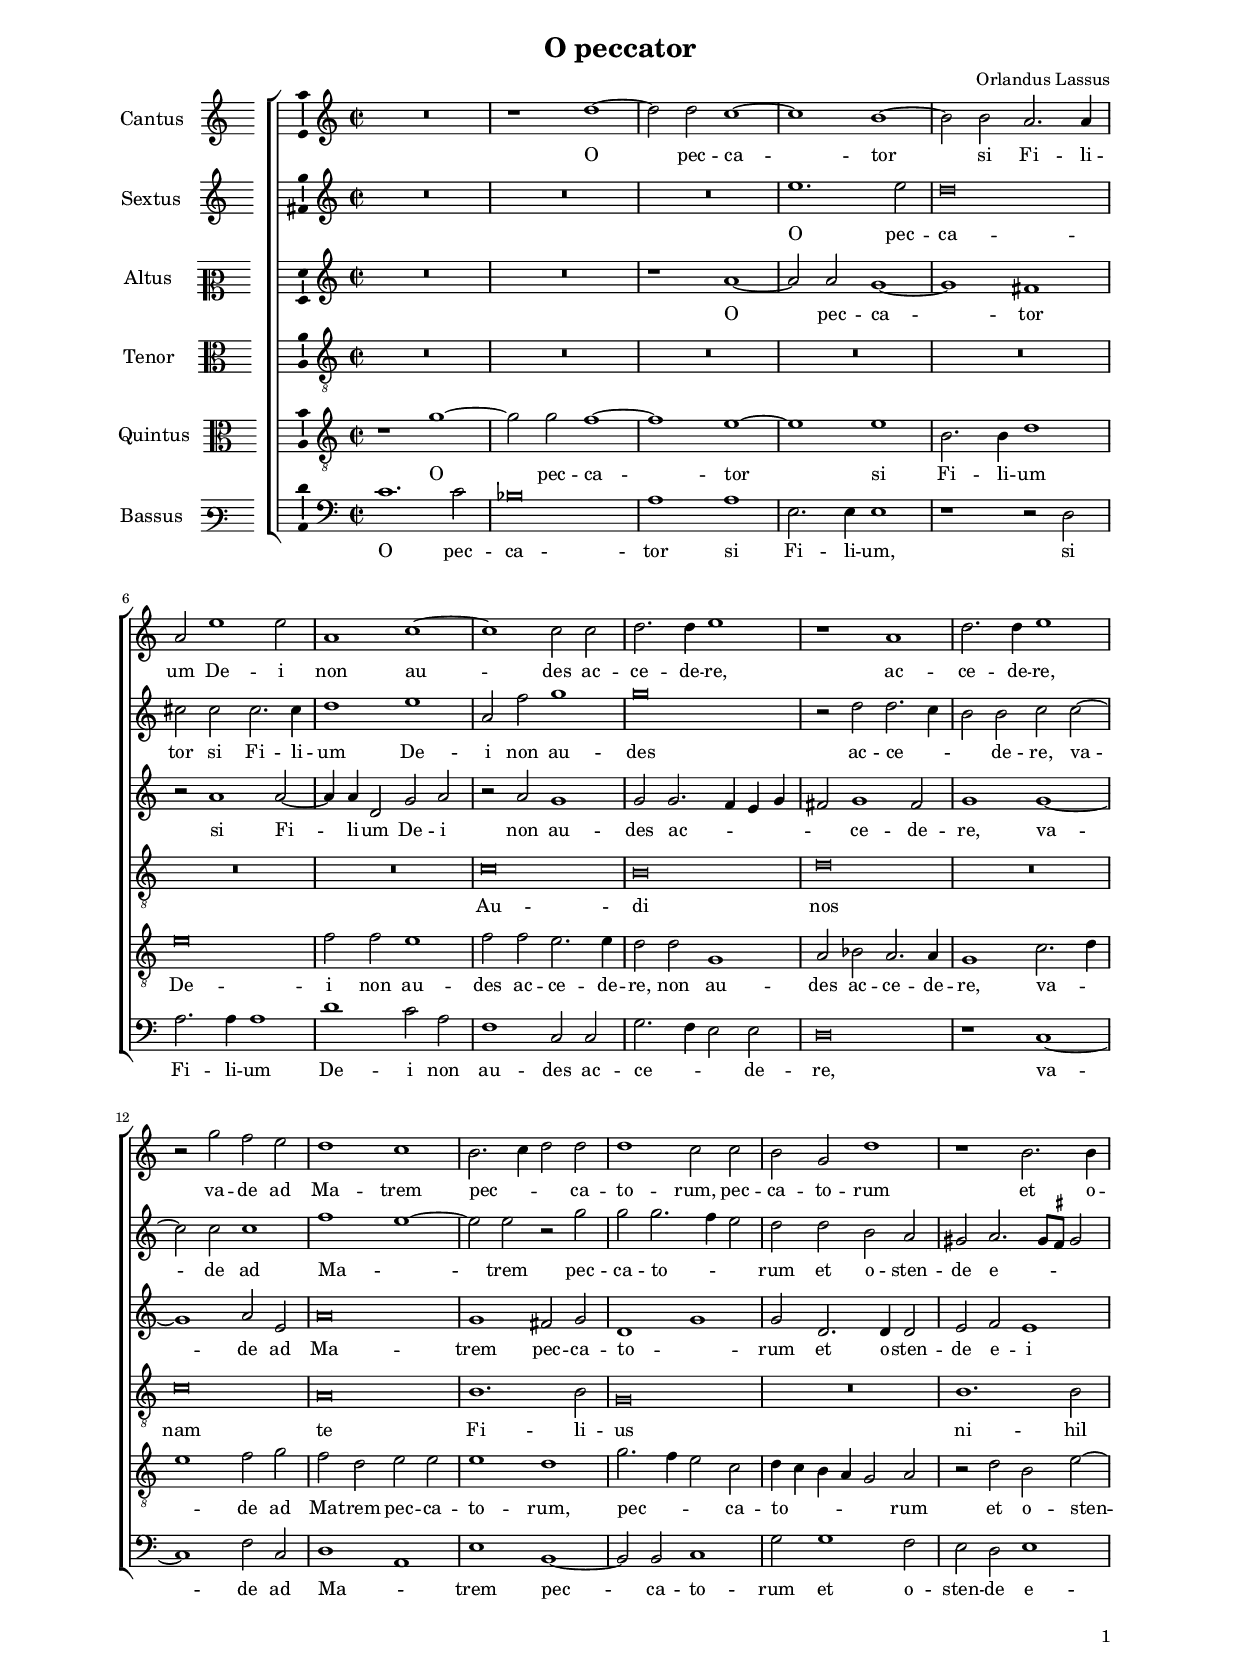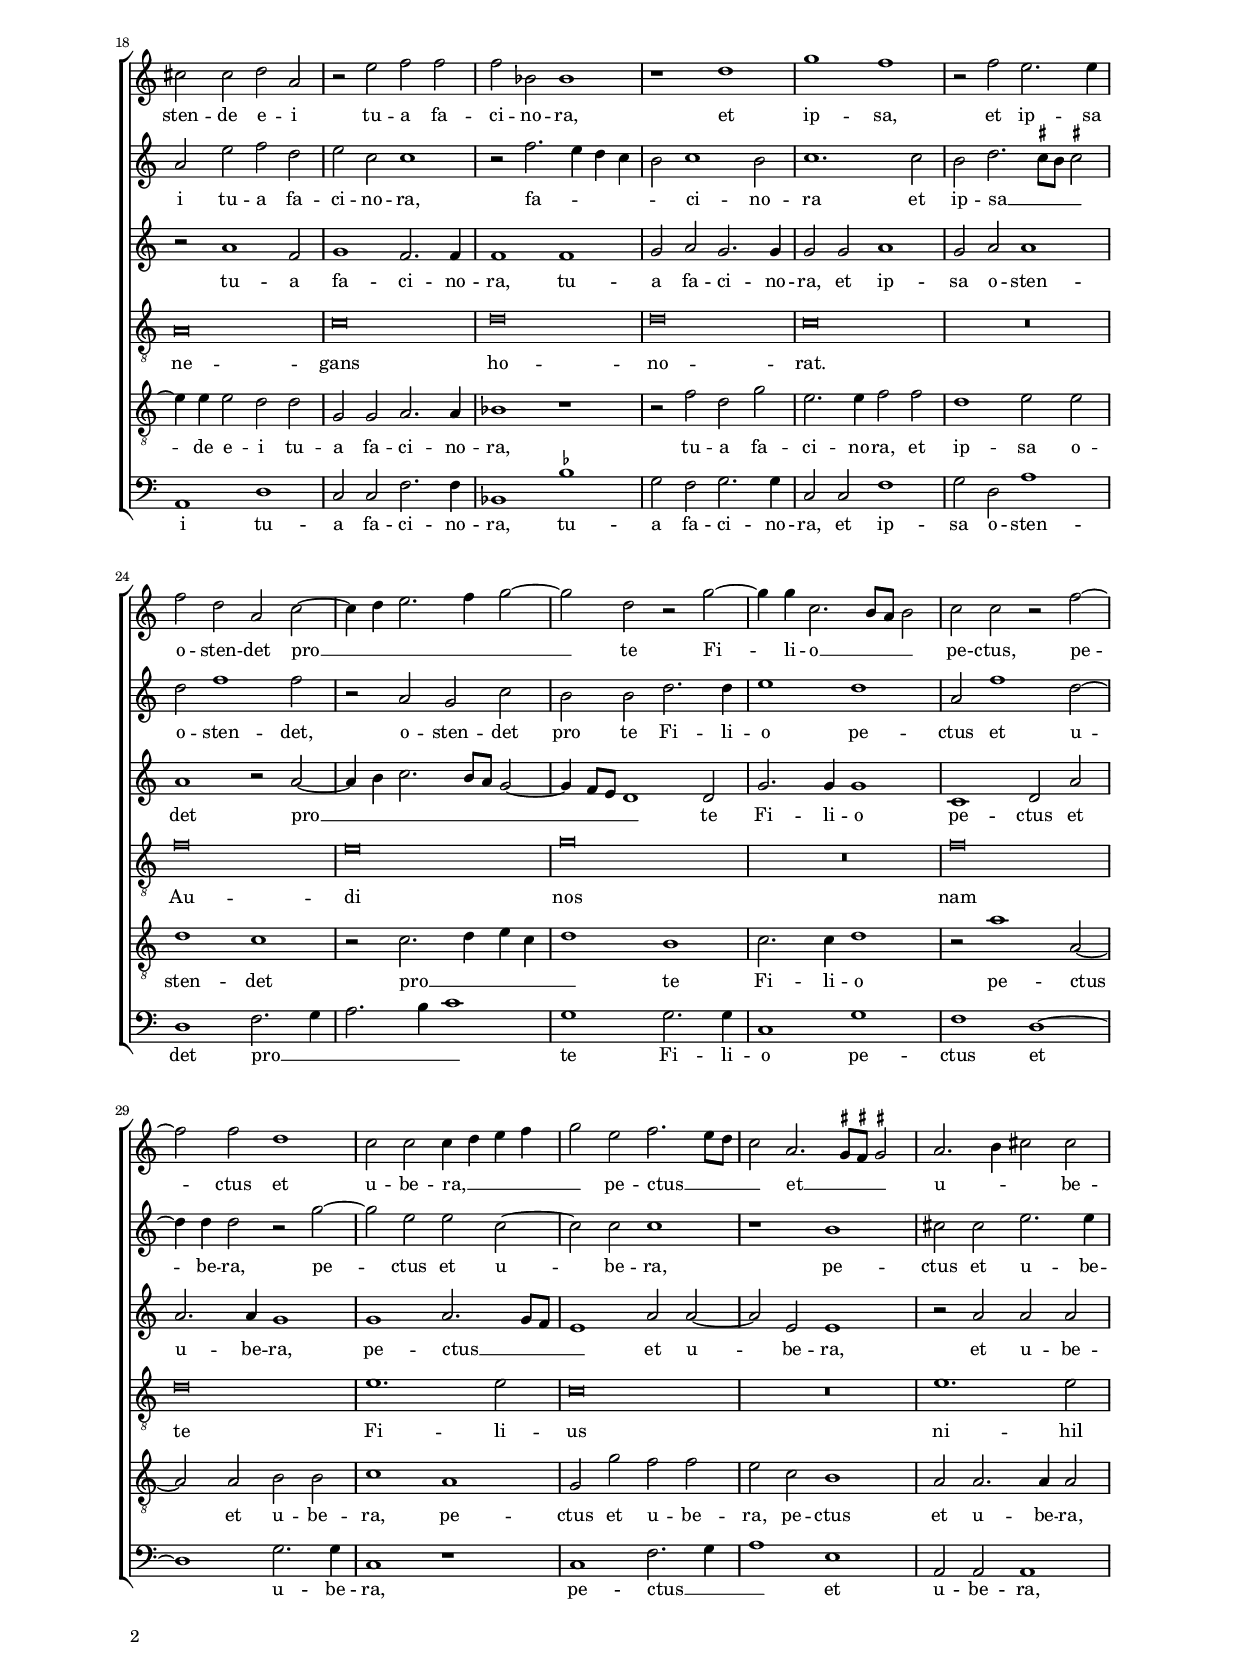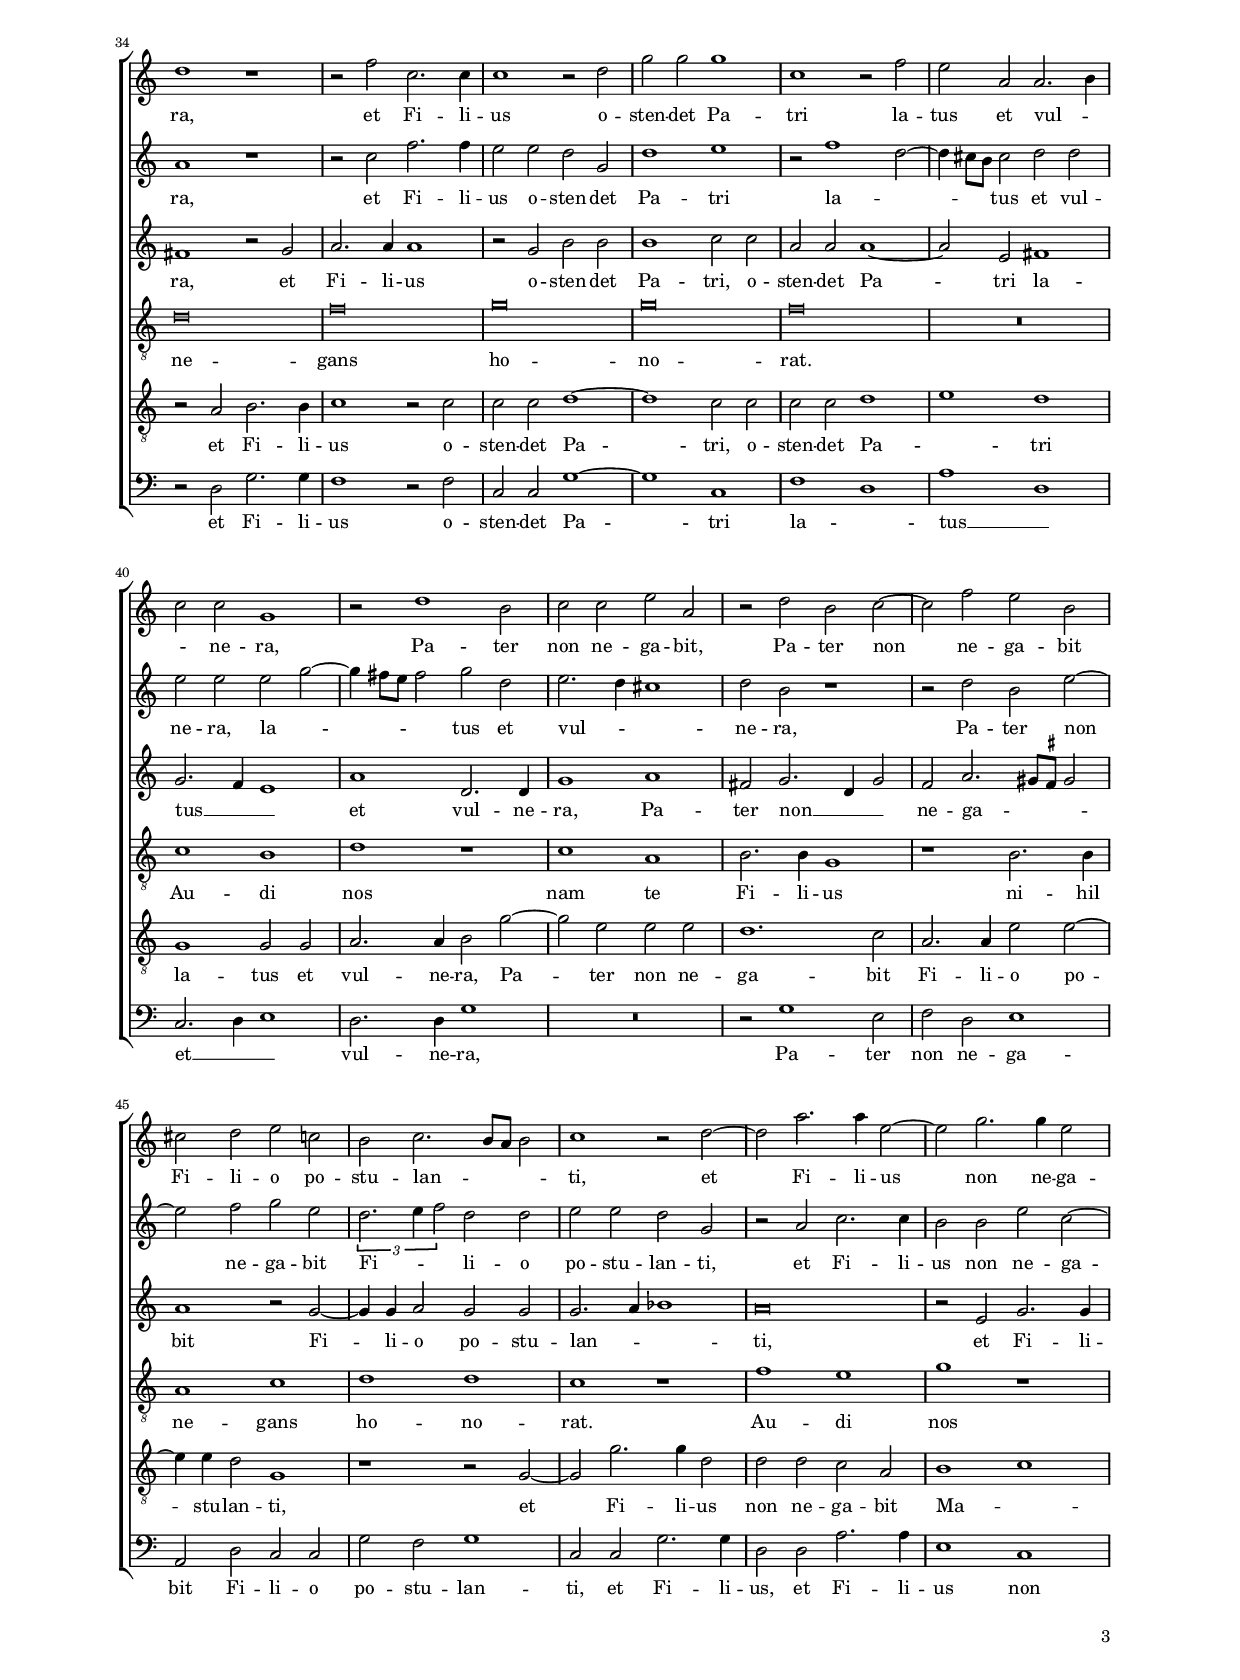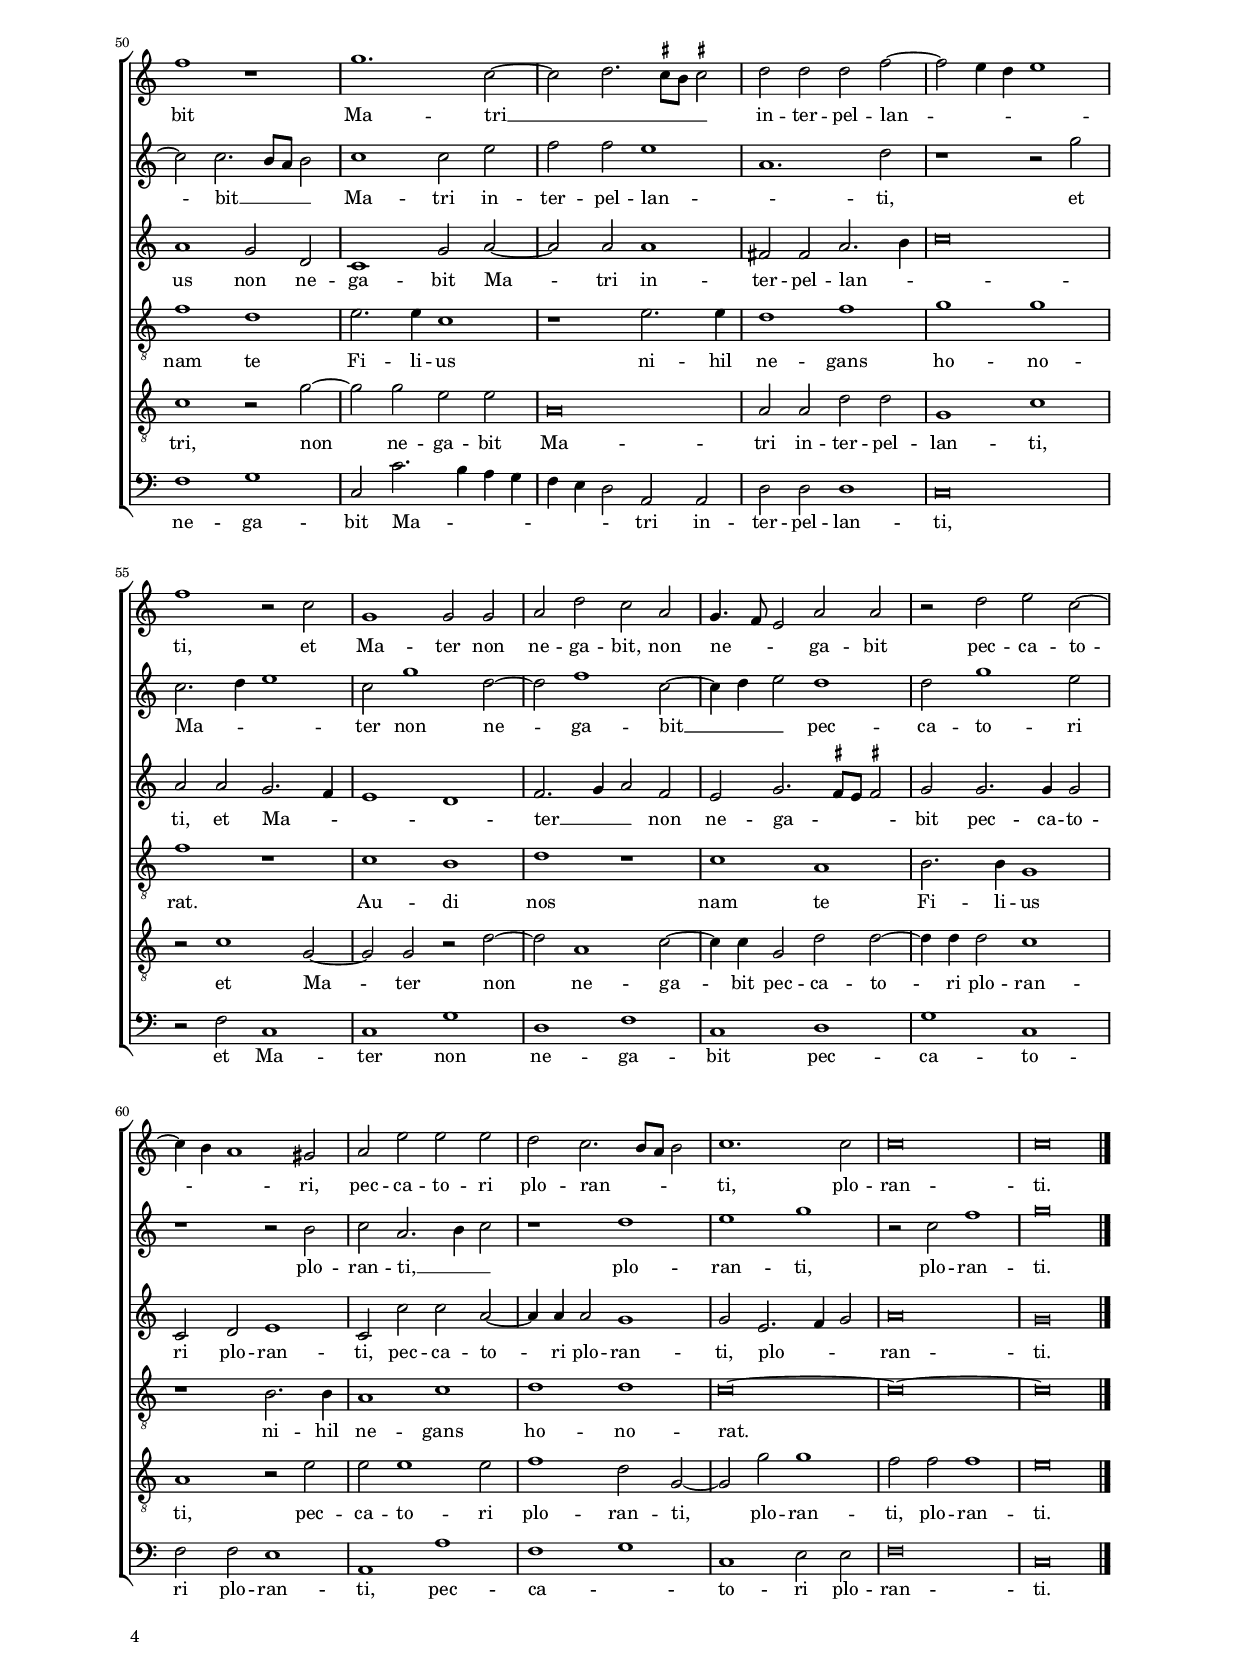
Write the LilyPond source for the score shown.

\header
{
  title="O peccator"
  composer="Orlandus Lassus"
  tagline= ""
}

\version "2.24.1"
\language deutsch
#(set-global-staff-size 15)
% #(set-default-paper-size "letter")
#(ly:set-option 'point-and-click #f)


\paper
	{
	top-margin = 1.5 \cm
	bottom-margin = 0.9 \cm
	left-margin = 2.2 \cm
	right-margin = 2.2 \cm
	ragged-bottom = ##f
	ragged-last-bottom = ##f
	print-page-number = ##f
	system-system-spacing = #'((basic-distance . 16) (minimum-distance . 14) (padding . 5) (strechability . 250))
	oddFooterMarkup=\markup   \fill-line { "" \fromproperty #'page:page-number-string }
	evenFooterMarkup=\markup  \fill-line { \fromproperty #'page:page-number-string "" }
	last-bottom-spacing = #'((basic-distance . 11) (minimum-distance . 7) (padding . 4))
	systems-per-page = 3
%	page-count = 4
%	min-systems-per-page = 3
	}


global = {
	\key c \major
	\time 2/2 \set Score.measureLength = #(ly:make-moment 2/1)
	\skip 1*2*65 \bar "|."
	}

ficta = { \once \set suggestAccidentals = ##t }
	
forget = #(define-music-function (music) (ly:music?) #{
	\accidentalStyle forget
	$music
	\accidentalStyle default
	#})



incipitcantus = \markup { \score {
	{
	\set Staff.instrumentName = \markup { \fontsize #1 "Cantus" }
	\key c \major
	\clef violin
	s4 \bar ""
	}
	\layout  {
	raggedright = ##t
	indent = 1.6 \cm
	line-width = 2.5 \cm
	\context { \Staff \remove Time_signature_engraver }
	\override Staff.Clef.Y-extent = #'(0 . 0)
	}} \hspace #1 }


incipitsextus = \markup { \score {
	{
	\set Staff.instrumentName = \markup { \fontsize #1 "Sextus" }
	\key c \major
	\clef violin
	s4 \bar ""
	}
	\layout  {
	raggedright = ##t
	indent = 1.6 \cm
	line-width = 2.5 \cm
	\context { \Staff \remove Time_signature_engraver }
	\override Staff.Clef.Y-extent = #'(0 . 0)
	}} \hspace #1 }
	  
	  
incipitaltus = \markup { \score {
	{
	\set Staff.instrumentName = \markup { \fontsize #1 "Altus" }
	\key c \major
	\clef mezzosoprano
	s4 \bar ""
	}
	\layout  {
	raggedright = ##t
	indent = 1.6 \cm
	line-width = 2.5 \cm
	\context { \Staff \remove Time_signature_engraver }
	\override Staff.Clef.Y-extent = #'(0 . 0)
	}} \hspace #1 }


incipittenor = \markup { \score {
	{
	\set Staff.instrumentName = \markup { \fontsize #1 "Tenor" }
	\key c \major
	\clef alto
	s4 \bar ""
	}
	\layout  {
	raggedright = ##t
	indent = 1.6 \cm
	line-width = 2.5 \cm
	\context { \Staff \remove Time_signature_engraver }
	\override Staff.Clef.Y-extent = #'(0 . 0)
	}} \hspace #1 }
	  
	  
incipitquintus = \markup { \score {
	{
	\set Staff.instrumentName = \markup { \fontsize #1 "Quintus" }
	\key c \major
	\clef alto
	s4 \bar ""
	}
	\layout  {
	raggedright = ##t
	indent = 1.6 \cm
	line-width = 2.5 \cm
	\context { \Staff \remove Time_signature_engraver }
	\override Staff.Clef.Y-extent = #'(0 . 0)
	}} \hspace #1 }
	  
	  
incipitbassus = \markup { \score {
	{
	\set Staff.instrumentName = \markup { \fontsize #1 "Bassus" }
	\key c \major
	\clef varbaritone
	s4 \bar ""
	}
	\layout  {
	raggedright = ##t
	indent = 1.6 \cm
	line-width = 2.5 \cm
	\context { \Staff \remove Time_signature_engraver }
	\override Staff.Clef.Y-extent = #'(0 . 0)
	}} \hspace #1 }


cantus =  \relative c''
	{
	R\breve
	r1 d~
	d2 d c1~
	c1 h~
%5
	h2 h a2. a4 |
	a2 e'1 e2
	a,1 c~
	c1 c2 c
	d2. d4 e1
%10
	r1 a, |
	d2. d4 e1
	r2 g f e
	d1 c
	h2. c4 d2 d
%15
	d1 c2 c |
	h2 g d'1
	r1 h2. h4
	cis2 cis d a
	r2 e' f f
%20
	f2 b, b1 |
	r1 d
	g1 f
	r2 f e2. e4
	f2 d a c~
%25
	c4 d e2. f4 g2~ |
	g2 d r g~
	g4 g c,2. h8 a h2
	c2 c r f~
	f2 f d1
%30
	c2 c c4 d e f |
	g2 e f2. e8 d
	c2 a2. \ficta gis8 \ficta fis \ficta gis!2
	a2. h4 cis2 cis
	d1 r
%35
	r2 f c2. c4 |
	c1 r2 d
	g2 g g1
	c,1 r2 f
	e2 a, a2. h4
%40
	c2 c g1 |
	r2 d'1 h2
	c2 c e a,
	r2 d h c~
	c2 f e h
%45
	cis2 d e c |
	h2 c2. h8 a h2
	c1 r2 d~
	d2 a'2. a4 e2~
	e2 g2. g4 e2
%50
	f1 r |
	g1. c,2~
	c2 d2. \ficta cis8 h \ficta cis!2
	d2 d d f~
	f2 e4 d e1
%55
	f1 r2 c |
	g1 g2 g
	a2 d c a
	g4. f8 e2 a a
	r2 d e c~
%60
	c4 h a1 gis2 |
	a2 e' e e
	d2 c2. h8 a h2
	c1. c2
	c\breve
%65
	c\breve |
	}


sextus = \relative c''
	{
	R\breve
	R\breve
	R\breve
	e1. e2
%5
	d\breve |
	cis2 cis cis2. cis4
	d1 e
	a,2 f' g1
	g\breve
%10
	r2 d d2. c4 |
	h2 h c c~
	c2 c c1
	f1 e~
	e2 e r g
%15
	g2 g2. f4 e2 |
	d2 d h a
	gis2 a2. gis8 \ficta fis gis2
	a2 e' f d
	e2 c c1
%20
	r2 f2. e4 d c |
	h2 c1 h2
	c1. c2
	h2 d2. \ficta cis8 h \ficta cis!2
	d2 f1 f2
%25
	r2 a, g c |
	h2 h d2. d4
	e1 d
	a2 f'1 d2~
	d4 d d2 r g~
%30
	g2 e e c~ |
	c2 c c1
	r1 h
	cis2 cis e2. e4
	a,1 r
%35
	r2 c f2. f4 |
	e2 e d g,
	d'1 e
	r2 f1 d2~
	d4 cis8 h cis2 d d
%40
	e2 e e g~ |
	g4 fis8 e fis2 g d
	e2. d4 cis1
	d2 h r1
	r2 d h e~
%45
	e2 f g e |
	\tuplet 3/2 { d2. e4 f2 } d2 d
	e2 e d g,
	r2 a c2. c4
	h2 h e c~
%50
	c2 c2. h8 a h2 |
	c1 c2 e
	f2 f e1
	a,1. d2
	r1 r2 g
%55
	c,2. d4 e1 |
	c2 g'1 d2~
	d2 f1 c2~
	c4 d e2 d1
	d2 g1 e2
%60
	r1 r2 h |
	c2 a2. h4 c2
	r1 d
	e1 g
	r2 c, f1
%65
	g\breve |
	}


altus =  \relative c'
	{
	R\breve
	R\breve
	r1 a'~
	a2 a g1~
%5
	g1 fis |
	r2 a1 a2~
	a4 a d,2 g a
	r2 a g1
	g2 g2. f4 e g
%10
	fis2 g1 fis2 |
	g1 g~
	g1 a2 e
	a\breve
	g1 fis2 g
%15
	d1 g |
	g2 d2. d4 d2
	e2 f e1
	r2 a1 f2
	g1 f2. f4
%20
	f1 f |
	g2 a g2. g4
	g2 g a1
	g2 a a1
	a1 r2 a~
%25
	a4 h c2. h8 a g2~ |
	g4 f8 e d1 d2
	g2. g4 g1
	c,1 d2 a'
	a2. a4 g1
%30
	g1 a2. g8 f |
	e1 a2 a~
	a2 e e1
	r2 a a a
	fis1 r2 g
%35
	a2. a4 a1 |
	r2 g h h
	h1 c2 c
	a2 a a1~
	a2 e fis1
%40
	g2. f4 e1 |
	a1 d,2. d4
	g1 a
	fis2 g2. d4 g2
	f2 a2. gis8 \ficta fis gis2
%45
	a1 r2 g~ |
	g4 g a2 g g
	g2. a4 b1
	a\breve
	r2 e g2. g4
%50
	a1 g2 d |
	c1 g'2 a~
	a2 a a1
	fis2 fis a2. h4
	c\breve
%55
	a2 a g2. f4 |
	e1 d
	f2. g4 a2 f
	e2 g2. \ficta fis8 e \ficta fis!2
	g2 g2. g4 g2
%60
	c,2 d e1 |
	c2 c' c a~
	a4 a a2 g1
	g2 e2. f4 g2
	a\breve
%65
	g\breve |
	}


tenor =  \relative c'
	{
	R\breve
	R\breve
	R\breve
	R\breve
%5
	R\breve |
	R\breve
	R\breve
	c\breve
	h\breve
%10
	d\breve |
	R\breve
	c\breve
	a\breve
	h1. h2
%15
	g\breve |
	R\breve
	h1. h2
	a\breve
	c\breve
%20
	d\breve |
	d\breve
	c\breve
	R\breve
	f\breve
%25
	e\breve |
	g\breve
	R\breve
	f\breve
	d\breve
%30
	e1. e2 |
	c\breve
	R\breve
	e1. e2
	d\breve
%35
	f\breve |
	g\breve
	g\breve
	f\breve
	R\breve
%40
	c1 h |
	d1 r
	c1 a
	h2. h4 g1
	r1 h2. h4
%45
	a1 c |
	d1 d
	c1 r
	f1 e
	g1 r
%50
	f1 d |
	e2. e4 c1
	r1 e2. e4
	d1 f
	g1 g
%55
	f1 r |
	c1 h
	d1 r
	c1 a
	h2. h4 g1
%60
	r1 h2. h4 |
	a1 c
	d1 d
	c\breve~
	c\breve~
%65
	c\breve |
	}


quintus  =  \relative c'
	{
	r1 g'~
	g2 g f1~
	f1 e~
	e1 e
%5
	h2. h4 d1 |
	e\breve
	f2 f e1
	f2 f e2. e4
	d2 d g,1
%10
	a2 b a2. a4 |
	g1 c2. d4
	e1 f2 g
	f2 d e e
	e1 d
%15
	g2. f4 e2 c |
	d4 c h a g2 a
	r2 d h e~
	e4 e e2 d d
	g,2 g a2. a4
%20
	b1 r |
	r2 f' d g
	e2. e4 f2 f
	d1 e2 e
	d1 c
%25
	r2 c2. d4 e c |
	d1 h
	c2. c4 d1
	r2 a'1 a,2~
	a2  a h h
%30
	c1 a |
	g2 g' f f
	e2 c h1
	a2 a2. a4 a2
	r2 a h2. h4
%35
	c1 r2 c |
	c2 c d1~
	d1 c2 c
	c2 c d1
	e1 d
%40
	g,1 g2 g |
	a2. a4 h2 g'~
	g2 e e e
	d1. c2
	a2. a4 e'2 e~
%45
	e4 e d2 g,1 |
	r1 r2 g~
	g2 g'2. g4 d2
	d2 d c a
	h1 c
%50
	c1 r2 g'~ |
	g2 g e e
	a,\breve
	a2 a d d
	g,1 c
%55
	r2 c1 g2~ |
	g2 g r d'~
	d2 a1 c2~
	c4 c g2 d' d~
	d4 d d2 c1
%60
	a1 r2 e' |
	e2 e1 e2
	f1 d2 g,~
	g2 g' g1
	f2 f f1
%65
	e\breve |
	}


bassus  =  \relative c
	{
	c'1. c2
	b\breve
	a1 a
	e2. e4 e1
%5
	r1 r2 d |
	a'2. a4 a1
	d1 c2 a
	f1 c2 c
	g'2. f4 e2 e
%10
	d\breve |
	r1 c~
	c1 f2 c
	d1 a
	e'1 h~
%15
	h2 h c1 |
	g'2 g1 f2
	e2 d e1
	a,1 d
	c2 c f2. f4
%20
	b,1 \ficta b' |
	g2 f g2. g4
	c,2 c f1
	g2 d a'1
	d,1 f2. g4
%25
	a2. h4 c1 |
	g1 g2. g4
	c,1 g'
	f1 d~
	d1 g2. g4
%30
	c,1 r |
	c1 f2. g4
	a1 e
	a,2 a a1
	r2 d g2. g4
%35
	f1 r2 f |
	c2 c g'1~
	g1 c,
	f1 d
	a'1 d,
%40
	c2. d4 e1 |
	d2. d4 g1
	R\breve
	r2 g1 e2
	f2 d e1
%45
	a,2 d c c |
	g'2 f g1
	c,2 c g'2. g4
	d2 d a'2. a4
	e1 c
%50
	f1 g |
	c,2 c'2. h4 a g
	f4 e d2 a a
	d2 d d1
	c\breve
%55
	r2 f c1 |
	c1 g'
	d1 f
	c1 d
	g1 c,
%60
	f2 f e1 |
	a,1 a'
	f1 g
	c,1 e2 e
	f\breve
%65
	c\breve |
	}


lyricscantus = \lyricmode {
	O pec -- ca -- tor si Fi -- li -- um De -- i non au -- des ac -- ce -- de -- re,
	ac -- ce -- de -- re,
	va -- de ad Ma -- trem pec -- _ _ ca -- to -- rum,
	pec -- ca -- to -- rum
	et o -- sten -- de e -- i tu -- a fa -- ci -- no -- ra,
	et ip -- sa,
	et ip -- sa o -- sten -- det pro __ _ _ _ _ te Fi -- li -- o __ _ _ _ pe -- ctus,
	pe -- ctus et u -- be -- ra, __ _ _ _ _ 
	pe -- ctus __ _ _ _ et __ _ _ _ u -- _ _ be -- ra,
	et Fi -- li -- us o -- sten -- det Pa -- tri la -- tus et vul -- _ _ ne -- ra,
	Pa -- ter non ne -- ga -- bit,
	Pa -- ter non ne -- ga -- bit
	Fi -- li -- o po -- stu -- lan -- _ _ _ ti,
	et Fi -- li -- us non ne -- ga -- bit
	Ma -- tri __ _ _ _ _ in -- ter -- pel -- lan -- _ _ _ ti,
	et Ma -- ter non ne -- ga -- bit,
	non ne -- _ _ ga -- bit
	pec -- ca -- to -- _ _ ri,
	pec -- ca -- to -- ri plo -- ran -- _ _ _ ti,
	plo -- ran -- ti.
	}


lyricssextus = \lyricmode {
	O pec -- ca -- tor si Fi -- li -- um De -- i non au -- des ac -- ce -- _ _ de -- re,
	va -- de ad Ma -- _ trem pec -- ca -- to -- _ _ rum
	et o -- sten -- de e -- _ _ _ i tu -- a fa -- ci -- no -- ra,
	fa -- _ _ _ _ ci -- no -- ra
	et ip -- sa __ _ _ _ o -- sten -- det,
	o -- sten -- det pro te Fi -- li -- o
	pe -- ctus et u -- be -- ra,
	pe -- ctus et u -- be -- ra,
	pe -- ctus et u -- be -- ra,
	et Fi -- li -- us o -- sten -- det Pa -- tri la -- _ _ _ tus et vul -- ne -- ra,
	la -- _ _ _ _ tus et vul -- _ _ ne -- ra,
	Pa -- ter non ne -- ga -- bit
	Fi -- _ _ li -- o po -- stu -- lan -- ti,
	et Fi -- li -- us non ne -- ga -- bit __ _ _ _ 
	Ma -- tri in -- ter -- pel -- lan -- _ ti,
	et Ma -- _ _ ter non ne -- ga -- bit __ _ _ 
	pec -- ca -- to -- ri plo -- ran -- ti, __ _ _
	plo -- ran -- ti,
	plo -- ran -- ti.
	}


lyricsaltus = \lyricmode {
	O pec -- ca -- tor si Fi -- li -- um De -- i non au -- des ac -- _ _ _ _ ce -- de -- re,
	va -- de ad Ma -- trem pec -- ca -- to -- _ rum
	et o -- sten -- de e -- i tu -- a fa -- ci -- no -- ra,
	tu -- a fa -- ci -- no -- ra,
	et ip -- sa o -- sten -- det pro __ _ _ _ _ _ _ _ _ te Fi -- li -- o
	pe -- ctus et u -- be -- ra,
	pe -- ctus __ _ _ _ et u -- be -- ra,
	et u -- be -- ra,
	et Fi -- li -- us o -- sten -- det Pa -- tri,
	o -- sten -- det Pa -- tri la -- tus __ _ _ et vul -- ne -- ra,
	Pa -- ter non __ _ _ ne -- ga -- _ _ _ bit
	Fi -- li -- o po -- stu -- lan -- _ _ ti,
	et Fi -- li -- us non ne -- ga -- bit
	Ma -- tri in -- ter -- pel -- lan -- _ _ ti,
	et Ma -- _ _ _ ter __ _ _ non ne -- ga -- _ _ _ bit
	pec -- ca -- to -- ri plo -- ran -- ti,
	pec -- ca -- to -- ri plo -- ran -- ti,
	plo -- _ _ ran -- ti.
	}
	

lyricstenor = \lyricmode {
	Au -- di nos nam te Fi -- li -- us ni -- hil ne -- gans ho -- no -- rat.
	Au -- di nos nam te Fi -- li -- us ni -- hil ne -- gans ho -- no -- rat.
	Au -- di nos nam te Fi -- li -- us ni -- hil ne -- gans ho -- no -- rat.
	Au -- di nos nam te Fi -- li -- us ni -- hil ne -- gans ho -- no -- rat.
	Au -- di nos nam te Fi -- li -- us ni -- hil ne -- gans ho -- no -- rat.
	}


lyricsquintus = \lyricmode {
	O pec -- ca -- tor si Fi -- li -- um De -- i non au -- des ac -- ce -- de -- re,
	non au -- des ac -- ce -- de -- re,
	va -- _ _ de ad Ma -- trem pec -- ca -- to -- rum,
	pec -- _ _ ca -- to -- _ _ _ _ rum
	et o -- sten -- de e -- i tu -- a fa -- ci -- no -- ra,
	tu -- a fa -- ci -- no -- ra,
	et ip -- sa o -- sten -- det pro __ _ _ _ _ te Fi -- li -- o
	pe -- ctus et u -- be -- ra,
	pe -- ctus et u -- be -- ra,
	pe -- ctus et u -- be -- ra,
	et Fi -- li -- us o -- sten -- det Pa -- tri,
	o -- sten -- det Pa -- _ tri la -- tus et vul -- ne -- ra,
	Pa -- ter non ne -- ga -- bit
	Fi -- li -- o po -- stu -- lan -- ti,
	et Fi -- li -- us non ne -- ga -- bit
	Ma -- _ tri,
	non ne -- ga -- bit
	Ma -- tri in -- ter -- pel -- lan -- ti,
	et Ma -- ter non ne -- ga -- bit
	pec -- ca -- to -- ri plo -- ran -- ti,
	pec -- ca -- to -- ri plo -- ran -- ti,
	plo -- ran -- ti,
	plo -- ran -- ti.
	}


lyricsbassus = \lyricmode {
	O pec -- ca -- tor si Fi -- li -- um,
	si Fi -- li -- um De -- i non au -- des ac -- ce -- _ _ de -- re,
	va -- de ad Ma -- _ trem pec -- ca -- to -- rum
	et o -- sten -- de e -- i tu -- a fa -- ci -- no -- ra,
	tu -- a fa -- ci -- no -- ra,
	et ip -- sa o -- sten -- det pro __ _ _ _ _ te Fi -- li -- o
	pe -- ctus et u -- be -- ra,
	pe -- ctus __ _ _ et u -- be -- ra,
	et Fi -- li -- us o -- sten -- det Pa -- tri la -- _ tus __ _ et __ _ _ vul -- ne -- ra,
	Pa -- ter non ne -- ga -- bit
	Fi -- li -- o po -- stu -- lan -- ti,
	et Fi -- li -- us,
	et Fi -- li -- us non ne -- ga -- bit
	Ma -- _ _ _ _ _ _ tri in -- ter -- pel -- lan -- ti,
	et Ma -- ter non ne -- ga -- bit
	pec -- ca -- to -- ri plo -- ran -- ti,
	pec -- ca -- _ to -- ri plo -- ran -- ti.
	}


\score
{  
	\transpose c c {
	\new ChoirStaff \with { \override StaffGrouper.staff-staff-spacing.basic-distance = #12 }
	<<

	\new Staff << \global
	\new Voice="v1" {
		\set Staff.instrumentName=\incipitcantus
		\set Staff.midiInstrument = "reed organ"
		\clef violin
		\cantus }
	\new Lyrics \lyricsto "v1" {\lyricscantus }
	>>


	\new Staff << \global
	\new Voice="v6" {
		\set Staff.instrumentName=\incipitsextus
		\set Staff.midiInstrument = "reed organ"
		\clef violin 
		\sextus}
	\new Lyrics \lyricsto "v6" {\lyricssextus }
	>>


	\new Staff << \global
	\new Voice="v2" {
		\set Staff.instrumentName=\incipitaltus
		\set Staff.midiInstrument = "reed organ"
		\clef violin 
		\altus}
	\new Lyrics \lyricsto "v2" {\lyricsaltus }
	>>


	\new Staff << \global
	\new Voice="v3" {
		\set Staff.instrumentName=\incipittenor
		\set Staff.midiInstrument = "reed organ"
		\clef "G_8"
		\tenor }
	\new Lyrics \lyricsto "v3" {\lyricstenor }
	>>


	\new Staff << \global
	\new Voice="v5" {
		\set Staff.instrumentName=\incipitquintus
		\set Staff.midiInstrument = "reed organ"
		\clef "G_8"
		\quintus}
	\new Lyrics \lyricsto "v5" {\lyricsquintus }
	>>


	\new Staff << \global
	\new Voice="v4" {
		\set Staff.instrumentName=\incipitbassus
		\set Staff.midiInstrument = "reed organ"
		\clef bass 
		\bassus }
	\new Lyrics \lyricsto "v4" {\lyricsbassus}
	>>

	>>
	} % transpose

	\layout
	{
	indent = 2.5 \cm
%	\context { \Lyrics \override VerticalAxisGroup.nonstaff-relatedstaff-spacing.padding = #2 }
%	\context { \Lyrics \override LyricText.font-size = #1 }
	\context { \Staff \override TimeSignature.break-visibility = #end-of-line-invisible }
	\context { \Staff \consists Ambitus_engraver }
	\context { \Score \override BarNumber.padding = #2 }
	\context { \Voice \override NoteHead.style = #'baroque }
	}

\midi
	{
	\tempo 2 = 90
	}

}


% EOF
